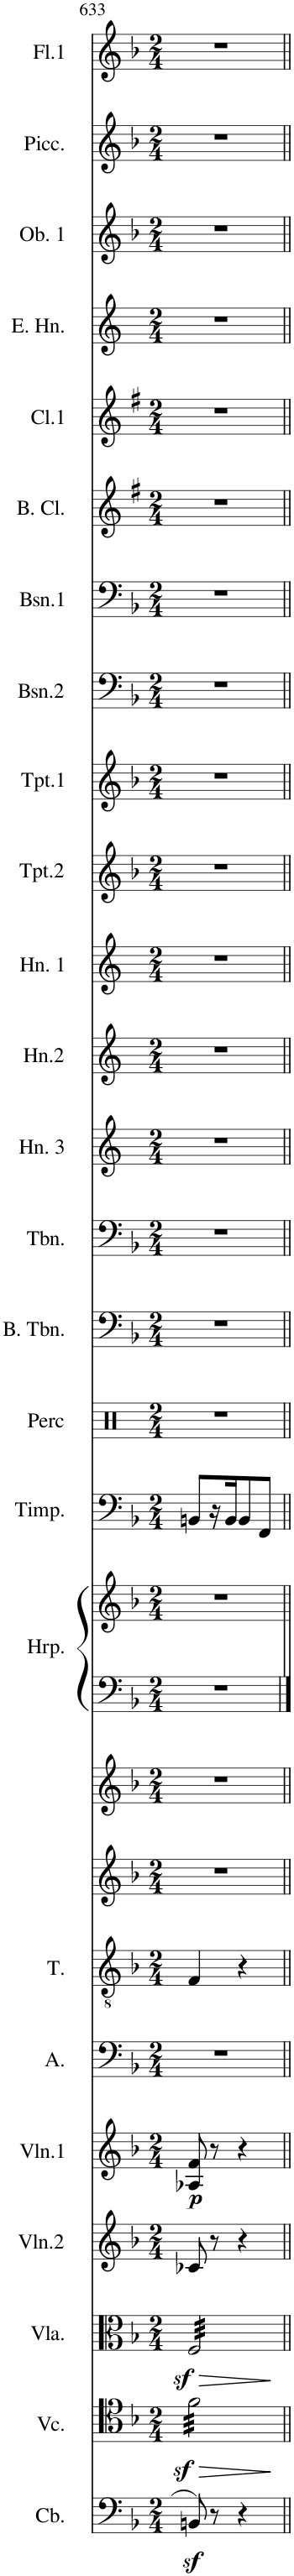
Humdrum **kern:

**kern	**kern	**dynam	**kern	**kern	**kern	**dynam	**kern	**kern	**kern	**kern	**kern	**kern	**kern	**kern	**kern	**kern	**kern	**kern	**kern	**kern	**kern	**kern	**kern	**kern	**kern	**kern	**kern	**kern	**kern
*part27	*part26	*part26	*part25	*part24	*part23	*part23	*part22	*part21	*part20	*part19	*part18	*part18	*part17	*part16	*part15	*part14	*part13	*part12	*part11	*part10	*part9	*part8	*part7	*part6	*part5	*part4	*part3	*part2	*part1
*staff28	*staff27	*staff27	*staff26	*staff25	*staff24	*staff24	*staff23	*staff22	*staff21	*staff20	*staff19	*staff18	*staff17	*staff16	*staff15	*staff14	*staff13	*staff12	*staff11	*staff10	*staff9	*staff8	*staff7	*staff6	*staff5	*staff4	*staff3	*staff2	*staff1
*I"Contrabass	*I"Violoncello	*	*I"Viola	*I"Violin 2	*I"Violin 1	*	*I"Alberich	*I"Alto	*I"Soprano	*I"Soprano	*I"Harp	*	*I"Timpani	*I"Percussion	*I"Bass Trombone	*I"Trombone	*I"Horn 3	*I"Horn 2	*I"Horn 1	*I"Trumpet 2	*I"Trumpet 1	*I"Bassoon 2	*I"Bassoon 1	*I"Clarinet 2	*I"Clarinet 1	*I"Oboe 2/EH	*I"Oboe 1	*I"Flute 2/Picc	*I"Flute 1
*I'Cb.	*I'Vc.	*	*I'Vla.	*I'Vln.2	*I'Vln.1	*	*I'A.	*	*	*	*I'Hrp.	*	*I'Timp.	*I'Perc	*I'B. Tbn.	*I'Tbn.	*I'Hn. 3	*I'Hn.2	*I'Hn. 1	*I'Tpt.2	*I'Tpt.1	*I'Bsn.2	*I'Bsn.1	*I'Cl. 2	*I'Cl.1	*I'Ob.2	*I'Ob. 1	*I'Fl.2	*I'Fl.1
!!LO:PB:g=z
*clefF4	*clefC4	*	*clefC3	*clefG2	*clefG2	*	*clefF4	*clefGv2	*clefG2	*clefG2	*clefF4	*clefG2	*clefF4	*clefX	*clefF4	*clefF4	*clefG2	*clefG2	*clefG2	*clefG2	*clefG2	*clefF4	*clefF4	*clefG2	*clefG2	*clefG2	*clefG2	*clefG2	*clefG2
*Trd7c12	*	*	*	*	*	*	*	*	*	*	*	*	*	*	*	*	*Trd4c7	*Trd4c7	*Trd4c7	*	*	*	*	*Trd1c2	*Trd1c2	*Trd4c7	*	*Trd-7c-12	*
*k[b-]	*k[b-]	*	*k[b-]	*k[b-]	*k[b-]	*	*k[b-]	*k[b-]	*k[b-]	*k[b-]	*k[b-]	*k[b-]	*k[b-]	*k[]	*k[b-]	*k[b-]	*k[]	*k[]	*k[]	*k[b-]	*k[b-]	*k[b-]	*k[b-]	*k[f#]	*k[f#]	*k[]	*k[b-]	*k[b-]	*k[b-]
*M2/4	*M2/4	*	*M2/4	*M2/4	*M2/4	*	*M2/4	*M2/4	*M2/4	*M2/4	*M2/4	*M2/4	*M2/4	*M2/4	*M2/4	*M2/4	*M2/4	*M2/4	*M2/4	*M2/4	*M2/4	*M2/4	*M2/4	*M2/4	*M2/4	*M2/4	*M2/4	*M2/4	*M2/4
=633	=633	=633	=633	=633	=633	=633	=633	=633	=633	=633	=633	=633	=633	=633	=633	=633	=633	=633	=633	=633	=633	=633	=633	=633	=633	=633	=633	=633	=633
!	!	!LO:HP:b	!	!	!	!LO:DY:b	!	!	!	!	!	!	!	!	!	!	!	!	!	!	!	!	!	!	!	!	!	!	!
*	*tremolo	*	*	*	*	*	*	*	*	*	*	*	*	*	*	*	*	*	*	*	*	*	*	*	*	*	*	*	*
*	*	*	*tremolo	*	*	*	*	*	*	*	*	*	*	*	*	*	*	*	*	*	*	*	*	*	*	*	*	*	*
8BBnz</	32fz<\LLL	>	32Fz</LLL	8c-X/	8A-X/ 8f/	p	2r	4F/	2r	2r	2r	2r	8BBn/L	2r	2r	2r	2r	2r	2r	2r	2r	2r	2r	2r	2r	2r	2r	2r	2r
.	32fz<\	.	32Fz</	.	.	.	.	.	.	.	.	.	.	.	.	.	.	.	.	.	.	.	.	.	.	.	.	.	.
.	32fz<\	.	32Fz</	.	.	.	.	.	.	.	.	.	.	.	.	.	.	.	.	.	.	.	.	.	.	.	.	.	.
.	32fz<\	.	32Fz</	.	.	.	.	.	.	.	.	.	.	.	.	.	.	.	.	.	.	.	.	.	.	.	.	.	.
8r	32fz<\	.	32Fz</	8r	8r	.	.	.	.	.	.	.	16r	.	.	.	.	.	.	.	.	.	.	.	.	.	.	.	.
.	32fz<\	.	32Fz</	.	.	.	.	.	.	.	.	.	.	.	.	.	.	.	.	.	.	.	.	.	.	.	.	.	.
.	32fz<\	.	32Fz</	.	.	.	.	.	.	.	.	.	16BB/J	.	.	.	.	.	.	.	.	.	.	.	.	.	.	.	.
.	32fz<\	.	32Fz</	.	.	.	.	.	.	.	.	.	.	.	.	.	.	.	.	.	.	.	.	.	.	.	.	.	.
4r	32fz<\	.	32Fz</	4r	4r	.	.	4r	.	.	.	.	8BB/	.	.	.	.	.	.	.	.	.	.	.	.	.	.	.	.
.	32fz<\	.	32Fz</	.	.	.	.	.	.	.	.	.	.	.	.	.	.	.	.	.	.	.	.	.	.	.	.	.	.
.	32fz<\	.	32Fz</	.	.	.	.	.	.	.	.	.	.	.	.	.	.	.	.	.	.	.	.	.	.	.	.	.	.
.	32fz<\	.	32Fz</	.	.	.	.	.	.	.	.	.	.	.	.	.	.	.	.	.	.	.	.	.	.	.	.	.	.
.	32fz<\	.	32Fz</	.	.	.	.	.	.	.	.	.	8FF/J	.	.	.	.	.	.	.	.	.	.	.	.	.	.	.	.
.	32fz<\	.	32Fz</	.	.	.	.	.	.	.	.	.	.	.	.	.	.	.	.	.	.	.	.	.	.	.	.	.	.
.	32fz<\	.	32Fz</	.	.	.	.	.	.	.	.	.	.	.	.	.	.	.	.	.	.	.	.	.	.	.	.	.	.
.	32fz<\JJJ	.	32Fz</JJJ	.	.	.	.	.	.	.	.	.	.	.	.	.	.	.	.	.	.	.	.	.	.	.	.	.	.
*	*	*	*Xtremolo	*	*	*	*	*	*	*	*	*	*	*	*	*	*	*	*	*	*	*	*	*	*	*	*	*	*
*	*Xtremolo	*	*	*	*	*	*	*	*	*	*	*	*	*	*	*	*	*	*	*	*	*	*	*	*	*	*	*	*
.	.	]	.	.	.	.	.	.	.	.	.	.	.	.	.	.	.	.	.	.	.	.	.	.	.	.	.	.	.
=||	=||	=||	=||	=||	=||	=||	=||	=||	=||	=||	=||	=||	=||	=||	=||	=||	=||	=||	=||	=||	=||	=||	=||	=||	=||	=||	=||	=||	=||
*-	*-	*-	*-	*-	*-	*-	*-	*-	*-	*-	*-	*-	*-	*-	*-	*-	*-	*-	*-	*-	*-	*-	*-	*-	*-	*-	*-	*-	*-
